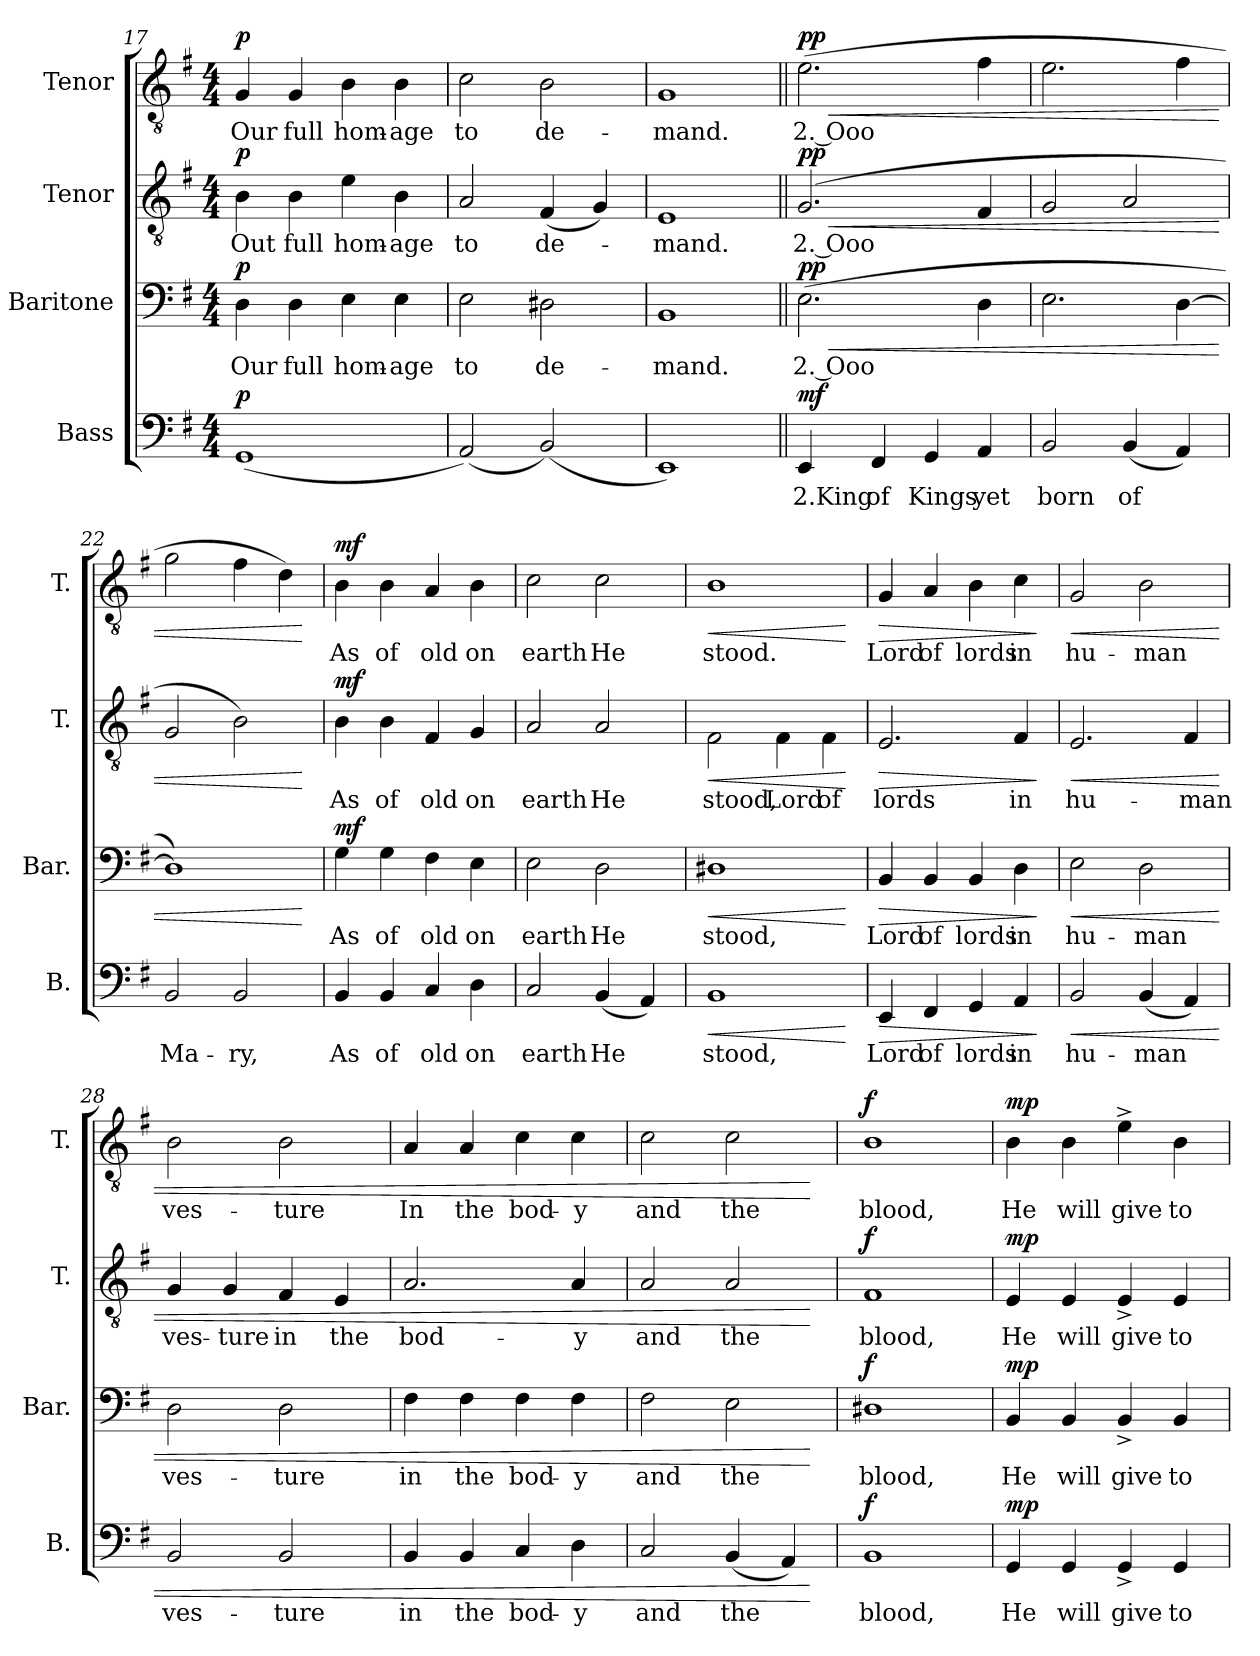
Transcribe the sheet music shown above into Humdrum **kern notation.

**kern	**text	**dynam	**kern	**text	**dynam	**kern	**text	**dynam	**kern	**text	**dynam
*part4	*part4	*part4	*part3	*part3	*part3	*part2	*part2	*part2	*part1	*part1	*part1
*staff4	*staff4	*staff4	*staff3	*staff3	*staff3	*staff2	*staff2	*staff2	*staff1	*staff1	*staff1
*I"Bass	*	*	*I"Baritone	*	*	*I"Tenor	*	*	*I"Tenor	*	*
*I'B.	*	*	*I'Bar.	*	*	*I'T.	*	*	*I'T.	*	*
*clefF4	*	*	*clefF4	*	*	*clefGv2	*	*	*clefGv2	*	*
*k[f#]	*	*	*k[f#]	*	*	*k[f#]	*	*	*k[f#]	*	*
*M4/4	*	*	*M4/4	*	*	*M4/4	*	*	*M4/4	*	*
=17	=17	=17	=17	=17	=17	=17	=17	=17	=17	=17	=17
!	!	!LO:DY:a	!	!LO:LY:b	!LO:DY:a	!	!LO:LY:b	!LO:DY:a	!	!LO:LY:b	!LO:DY:a
(<1GG	.	p	4D\	Our	p	4B\	Out	p	4G/	Our	p
!	!	!	!	!LO:LY:b	!	!	!LO:LY:b	!	!	!LO:LY:b	!
.	.	.	4D\	full	.	4B\	full	.	4G/	full	.
!	!	!	!	!LO:LY:b	!	!	!LO:LY:b	!	!	!LO:LY:b	!
.	.	.	4E\	hom-	.	4e\	hom-	.	4B\	hom-	.
!	!	!	!	!LO:LY:b	!	!	!LO:LY:b	!	!	!LO:LY:b	!
.	.	.	4E\	-age	.	4B\	-age	.	4B\	-age	.
=18	=18	=18	=18	=18	=18	=18	=18	=18	=18	=18	=18
!	!	!	!	!LO:LY:b	!	!	!LO:LY:b	!	!	!LO:LY:b	!
(<2AA/)	.	.	2E\	to	.	2A/	to	.	2c\	to	.
!	!	!	!	!LO:LY:b	!	!	!LO:LY:b	!	!	!LO:LY:b	!
(<2BB/)	.	.	2D#X\	de-	.	(<4F#/	de-	.	2B\	de-	.
.	.	.	.	.	.	4G/)	.	.	.	.	.
=19	=19	=19	=19	=19	=19	=19	=19	=19	=19	=19	=19
!	!	!	!	!LO:LY:b	!	!	!LO:LY:b	!	!	!LO:LY:b	!
1EE)	.	.	1BB	-mand.	.	1E	-mand.	.	1G	-mand.	.
!!LO:LB:g=z
=20||	=20||	=20||	=20||	=20||	=20||	=20||	=20||	=20||	=20||	=20||	=20||
!	!LO:LY:b	!LO:DY:a	!	!LO:LY:b	!LO:HP:b	!	!LO:LY:b	!LO:HP:b	!	!LO:LY:b	!LO:HP:b
!	!	!	!	!	!LO:DY:n=1:a	!	!	!LO:DY:n=1:a	!	!	!LO:DY:n=1:a
4EE/	2.King	mf	(>2.E\	2. Ooo	< pp	(>2.G/	2. Ooo	< pp	(>2.e\	2. Ooo	< pp
!	!LO:LY:b	!	!	!	!	!	!	!	!	!	!
4FF#/	of	.	.	.	.	.	.	.	.	.	.
!	!LO:LY:b	!	!	!	!	!	!	!	!	!	!
4GG/	Kings	.	.	.	.	.	.	.	.	.	.
!	!LO:LY:b	!	!	!	!	!	!	!	!	!	!
4AA/	yet	.	4D\	.	.	4F#/	.	.	4f#\	.	.
=21	=21	=21	=21	=21	=21	=21	=21	=21	=21	=21	=21
!	!LO:LY:b	!	!	!	!	!	!	!	!	!	!
2BB/	born	.	2.E\	.	.	2G/	.	.	2.e\	.	.
!	!LO:LY:b	!	!	!	!	!	!	!	!	!	!
(<4BB/	of	.	.	.	.	2A/	.	.	.	.	.
4AA/)	.	.	[4D\	.	.	.	.	.	4f#\	.	.
=22	=22	=22	=22	=22	=22	=22	=22	=22	=22	=22	=22
!	!LO:LY:b	!	!	!	!	!	!	!	!	!	!
2BB/	Ma-	.	1D])	.	.	2G/	.	.	2g\	.	.
!	!LO:LY:b	!	!	!	!	!	!	!	!	!	!
2BB/	-ry,	.	.	.	.	2B\)	.	.	4f#\	.	.
.	.	.	.	.	.	.	.	.	4d\)	.	.
.	.	.	.	.	[	.	.	[	.	.	[
=23	=23	=23	=23	=23	=23	=23	=23	=23	=23	=23	=23
!	!LO:LY:b	!	!	!LO:LY:b	!LO:DY:a	!	!LO:LY:b	!LO:DY:a	!	!LO:LY:b	!LO:DY:a
4BB/	As	.	4G\	As	mf	4B\	As	mf	4B\	As	mf
!	!LO:LY:b	!	!	!LO:LY:b	!	!	!LO:LY:b	!	!	!LO:LY:b	!
4BB/	of	.	4G\	of	.	4B\	of	.	4B\	of	.
!	!LO:LY:b	!	!	!LO:LY:b	!	!	!LO:LY:b	!	!	!LO:LY:b	!
4C/	old	.	4F#\	old	.	4F#/	old	.	4A/	old	.
!	!LO:LY:b	!	!	!LO:LY:b	!	!	!LO:LY:b	!	!	!LO:LY:b	!
4D\	on	.	4E\	on	.	4G/	on	.	4B\	on	.
=24	=24	=24	=24	=24	=24	=24	=24	=24	=24	=24	=24
!	!LO:LY:b	!	!	!LO:LY:b	!	!	!LO:LY:b	!	!	!LO:LY:b	!
2C/	earth	.	2E\	earth	.	2A/	earth	.	2c\	earth	.
!	!LO:LY:b	!	!	!LO:LY:b	!	!	!LO:LY:b	!	!	!LO:LY:b	!
(<4BB/	He	.	2D\	He	.	2A/	He	.	2c\	He	.
4AA/)	.	.	.	.	.	.	.	.	.	.	.
=25	=25	=25	=25	=25	=25	=25	=25	=25	=25	=25	=25
!	!LO:LY:b	!LO:HP:b	!	!LO:LY:b	!LO:HP:b	!	!LO:LY:b	!LO:HP:b	!	!LO:LY:b	!LO:HP:b
1BB	stood,	<	1D#X	stood,	<	2F#\	stood,	<	1B	stood.	<
!	!	!	!	!	!	!	!LO:LY:b	!	!	!	!
.	.	.	.	.	.	4F#\	Lord	.	.	.	.
!	!	!	!	!	!	!	!LO:LY:b	!	!	!	!
.	.	.	.	.	.	4F#\	of	.	.	.	.
.	.	[	.	.	[	.	.	[	.	.	[
!!LO:LB:g=z
=26	=26	=26	=26	=26	=26	=26	=26	=26	=26	=26	=26
!	!LO:LY:b	!LO:HP:b	!	!LO:LY:b	!LO:HP:b	!	!LO:LY:b	!LO:HP:b	!	!LO:LY:b	!LO:HP:b
4EE/	Lord	>	4BB/	Lord	>	2.E/	lords	>	4G/	Lord	>
!	!LO:LY:b	!	!	!LO:LY:b	!	!	!	!	!	!LO:LY:b	!
4FF#/	of	.	4BB/	of	.	.	.	.	4A/	of	.
!	!LO:LY:b	!	!	!LO:LY:b	!	!	!	!	!	!LO:LY:b	!
4GG/	lords	.	4BB/	lords	.	.	.	.	4B\	lords	.
!	!LO:LY:b	!	!	!LO:LY:b	!	!	!LO:LY:b	!	!	!LO:LY:b	!
4AA/	in	.	4D\	in	.	4F#/	in	.	4c\	in	.
.	.	]	.	.	]	.	.	]	.	.	]
=27	=27	=27	=27	=27	=27	=27	=27	=27	=27	=27	=27
!	!LO:LY:b	!LO:HP:b	!	!LO:LY:b	!LO:HP:b	!	!LO:LY:b	!LO:HP:b	!	!LO:LY:b	!LO:HP:b
2BB/	hu-	<	2E\	hu-	<	2.E/	hu-	<	2G/	hu-	<
!	!LO:LY:b	!	!	!LO:LY:b	!	!	!	!	!	!LO:LY:b	!
(<4BB/	-man	.	2D\	-man	.	.	.	.	2B\	-man	.
!	!	!	!	!	!	!	!LO:LY:b	!	!	!	!
4AA/)	.	.	.	.	.	4F#/	-man	.	.	.	.
=28	=28	=28	=28	=28	=28	=28	=28	=28	=28	=28	=28
!	!LO:LY:b	!	!	!LO:LY:b	!	!	!LO:LY:b	!	!	!LO:LY:b	!
2BB/	ves-	.	2D\	ves-	.	4G/	ves-	.	2B\	ves-	.
!	!	!	!	!	!	!	!LO:LY:b	!	!	!	!
.	.	.	.	.	.	4G/	-ture	.	.	.	.
!	!LO:LY:b	!	!	!LO:LY:b	!	!	!LO:LY:b	!	!	!LO:LY:b	!
2BB/	-ture	.	2D\	-ture	.	4F#/	in	.	2B\	-ture	.
!	!	!	!	!	!	!	!LO:LY:b	!	!	!	!
.	.	.	.	.	.	4E/	the	.	.	.	.
=29	=29	=29	=29	=29	=29	=29	=29	=29	=29	=29	=29
!	!LO:LY:b	!	!	!LO:LY:b	!	!	!LO:LY:b	!	!	!LO:LY:b	!
4BB/	in	.	4F#\	in	.	2.A/	bod-	.	4A/	In	.
!	!LO:LY:b	!	!	!LO:LY:b	!	!	!	!	!	!LO:LY:b	!
4BB/	the	.	4F#\	the	.	.	.	.	4A/	the	.
!	!LO:LY:b	!	!	!LO:LY:b	!	!	!	!	!	!LO:LY:b	!
4C/	bod-	.	4F#\	bod-	.	.	.	.	4c\	bod-	.
!	!LO:LY:b	!	!	!LO:LY:b	!	!	!LO:LY:b	!	!	!LO:LY:b	!
4D\	-y	.	4F#\	-y	.	4A/	-y	.	4c\	-y	.
=30	=30	=30	=30	=30	=30	=30	=30	=30	=30	=30	=30
!	!LO:LY:b	!	!	!LO:LY:b	!	!	!LO:LY:b	!	!	!LO:LY:b	!
2C/	and	.	2F#\	and	.	2A/	and	.	2c\	and	.
!	!LO:LY:b	!	!	!LO:LY:b	!	!	!LO:LY:b	!	!	!LO:LY:b	!
(<4BB/	the	.	2E\	the	.	2A/	the	.	2c\	the	.
4AA/)	.	.	.	.	.	.	.	.	.	.	.
.	.	[	.	.	[	.	.	[	.	.	[
=31	=31	=31	=31	=31	=31	=31	=31	=31	=31	=31	=31
!	!LO:LY:b	!LO:DY:a	!	!LO:LY:b	!LO:DY:a	!	!LO:LY:b	!LO:DY:a	!	!LO:LY:b	!LO:DY:a
1BB	blood,	f	1D#X	blood,	f	1F#	blood,	f	1B	blood,	f
!!LO:PB:g=z
=32	=32	=32	=32	=32	=32	=32	=32	=32	=32	=32	=32
!	!LO:LY:b	!LO:DY:a	!	!LO:LY:b	!LO:DY:a	!	!LO:LY:b	!LO:DY:a	!	!LO:LY:b	!LO:DY:a
4GG/	He	mp	4BB/	He	mp	4E/	He	mp	4B\	He	mp
!	!LO:LY:b	!	!	!LO:LY:b	!	!	!LO:LY:b	!	!	!LO:LY:b	!
4GG/	will	.	4BB/	will	.	4E/	will	.	4B\	will	.
!	!LO:LY:b	!	!	!LO:LY:b	!	!	!LO:LY:b	!	!	!LO:LY:b	!
4GG^/	give	.	4BB^/	give	.	4E^/	give	.	4e^\	give	.
!	!LO:LY:b	!	!	!LO:LY:b	!	!	!LO:LY:b	!	!	!LO:LY:b	!
4GG/	to	.	4BB/	to	.	4E/	to	.	4B\	to	.
=	=	=	=	=	=	=	=	=	=	=	=
*-	*-	*-	*-	*-	*-	*-	*-	*-	*-	*-	*-
